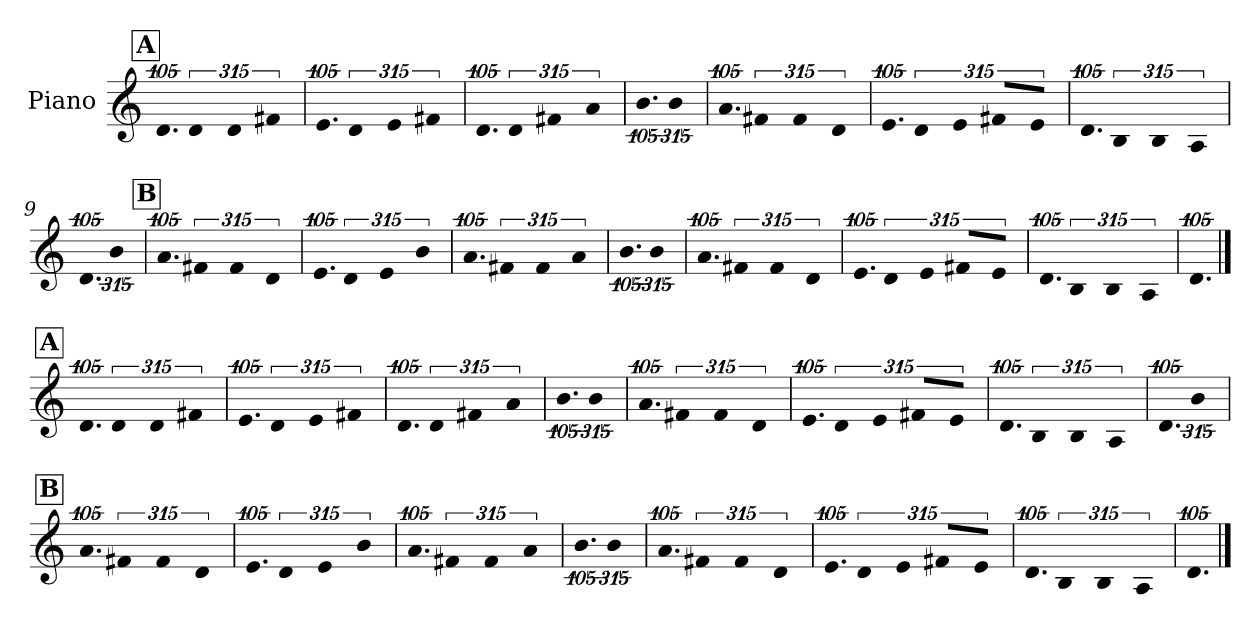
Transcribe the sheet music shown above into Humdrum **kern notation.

**kern
*part1
*staff1
*I"Piano
*I'Pno.
!!LO:REH:place=s1:a:B:fs=14:t=A
=2
!LO:N:vis=4.
13440d/
!LO:N:vis=8
40320d/
!LO:N:vis=4
20160d/
!LO:N:vis=4
20160f#/
=3
!LO:N:vis=4.
13440e/
!LO:N:vis=8
40320d/
!LO:N:vis=4
20160e/
!LO:N:vis=4
20160f#/
=4
!LO:N:vis=4.
13440d/
!LO:N:vis=8
40320d/
!LO:N:vis=4
20160f#/
!LO:N:vis=4
20160a/
=5
!LO:N:vis=2.
6720b\
!LO:N:vis=4
20160b\
!!LO:LB:g=z
=6
!LO:N:vis=4.
13440a/
!LO:N:vis=8
40320f#/
!LO:N:vis=4
20160f#/
!LO:N:vis=4
20160d/
=7
!LO:N:vis=4.
13440e/
!LO:N:vis=8
40320d/
!LO:N:vis=4
20160e/
!LO:N:vis=8
40320f#/L
!LO:N:vis=8
40320e/J
=8
!LO:N:vis=4.
13440d/
!LO:N:vis=8
40320B/
!LO:N:vis=4
20160B/
!LO:N:vis=4
20160A/
=9
!LO:N:vis=2.
6720d/
!LO:N:vis=4
20160b\
!!LO:LB:g=z
!!LO:REH:place=s1:a:B:fs=14:t=B
=10
!LO:N:vis=4.
13440a/
!LO:N:vis=8
40320f#/
!LO:N:vis=4
20160f#/
!LO:N:vis=4
20160d/
=11
!LO:N:vis=4.
13440e/
!LO:N:vis=8
40320d/
!LO:N:vis=4
20160e/
!LO:N:vis=4
20160b\
=12
!LO:N:vis=4.
13440a/
!LO:N:vis=8
40320f#/
!LO:N:vis=4
20160f#/
!LO:N:vis=4
20160a/
=13
!LO:N:vis=2.
6720b\
!LO:N:vis=4
20160b\
!!LO:LB:g=z
=14
!LO:N:vis=4.
13440a/
!LO:N:vis=8
40320f#/
!LO:N:vis=4
20160f#/
!LO:N:vis=4
20160d/
=15
!LO:N:vis=4.
13440e/
!LO:N:vis=8
40320d/
!LO:N:vis=4
20160e/
!LO:N:vis=8
40320f#/L
!LO:N:vis=8
40320e/J
=16
!LO:N:vis=4.
13440d/
!LO:N:vis=8
40320B/
!LO:N:vis=4
20160B/
!LO:N:vis=4
20160A/
=17
!LO:N:vis=2.
6720d/
!!LO:REH:place=s1:a:B:fs=14:t=A
==2
!LO:N:vis=4.
13440d/
!LO:N:vis=8
40320d/
!LO:N:vis=4
20160d/
!LO:N:vis=4
20160f#/
=3
!LO:N:vis=4.
13440e/
!LO:N:vis=8
40320d/
!LO:N:vis=4
20160e/
!LO:N:vis=4
20160f#/
=4
!LO:N:vis=4.
13440d/
!LO:N:vis=8
40320d/
!LO:N:vis=4
20160f#/
!LO:N:vis=4
20160a/
=5
!LO:N:vis=2.
6720b\
!LO:N:vis=4
20160b\
!!LO:LB:g=z
=6
!LO:N:vis=4.
13440a/
!LO:N:vis=8
40320f#/
!LO:N:vis=4
20160f#/
!LO:N:vis=4
20160d/
=7
!LO:N:vis=4.
13440e/
!LO:N:vis=8
40320d/
!LO:N:vis=4
20160e/
!LO:N:vis=8
40320f#/L
!LO:N:vis=8
40320e/J
=8
!LO:N:vis=4.
13440d/
!LO:N:vis=8
40320B/
!LO:N:vis=4
20160B/
!LO:N:vis=4
20160A/
=9
!LO:N:vis=2.
6720d/
!LO:N:vis=4
20160b\
!!LO:LB:g=z
!!LO:REH:place=s1:a:B:fs=14:t=B
=10
!LO:N:vis=4.
13440a/
!LO:N:vis=8
40320f#/
!LO:N:vis=4
20160f#/
!LO:N:vis=4
20160d/
=11
!LO:N:vis=4.
13440e/
!LO:N:vis=8
40320d/
!LO:N:vis=4
20160e/
!LO:N:vis=4
20160b\
=12
!LO:N:vis=4.
13440a/
!LO:N:vis=8
40320f#/
!LO:N:vis=4
20160f#/
!LO:N:vis=4
20160a/
=13
!LO:N:vis=2.
6720b\
!LO:N:vis=4
20160b\
!!LO:LB:g=z
=14
!LO:N:vis=4.
13440a/
!LO:N:vis=8
40320f#/
!LO:N:vis=4
20160f#/
!LO:N:vis=4
20160d/
=15
!LO:N:vis=4.
13440e/
!LO:N:vis=8
40320d/
!LO:N:vis=4
20160e/
!LO:N:vis=8
40320f#/L
!LO:N:vis=8
40320e/J
=16
!LO:N:vis=4.
13440d/
!LO:N:vis=8
40320B/
!LO:N:vis=4
20160B/
!LO:N:vis=4
20160A/
=17
!LO:N:vis=2.
6720d/
==
*-
